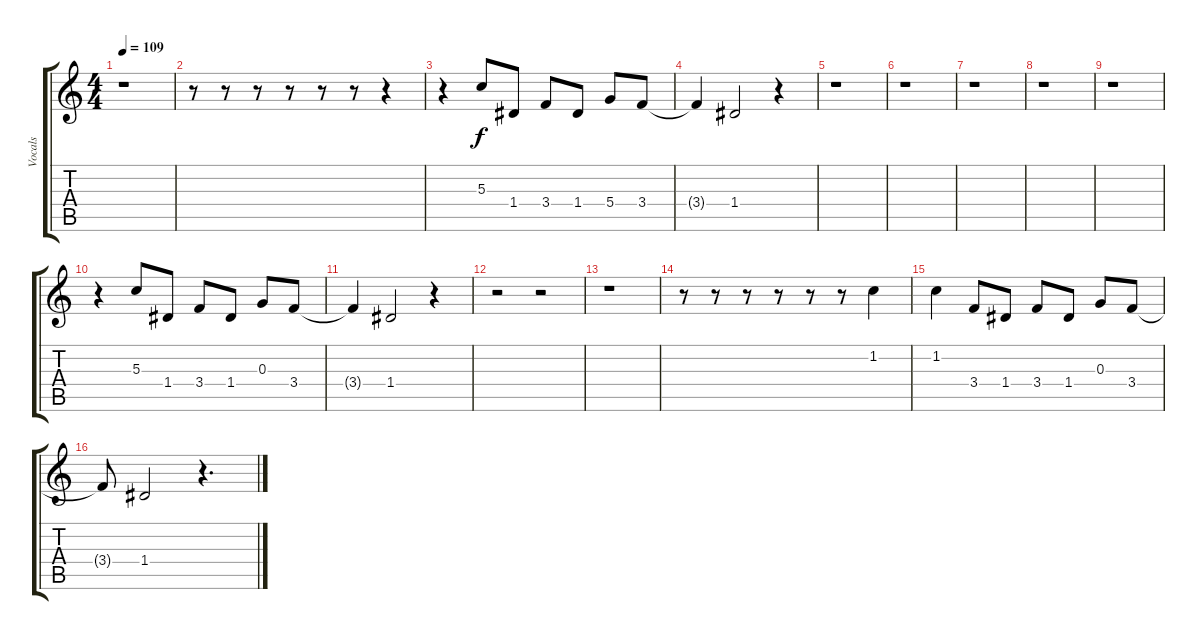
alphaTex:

\track ("Vocals" "Vocals") {instrument contrabass}
\staff {score tabs}
\tuning (E4 B3 G3 D3 A2 E2) {hide}
\ts (4 4)
\tempo 109
\clef g2
\ks c
r.1{dy f} |
r.8 r.8 r.8 r.8 r.8 r.8 r.4 |
r.4 5.3.8 1.4.8 3.4.8 1.4.8 5.4.8 3.4.8 |
3.4{t}.4 1.4.2 r.4 |
r.1 |
r.1 |
r.1 |
r.1 |
r.1 |
r.4 5.3.8 1.4.8 3.4.8 1.4.8 0.3.8 3.4.8 |
3.4{t}.4 1.4.2 r.4 |
r.2 r.2 |
r.1 |
r.8 r.8 r.8 r.8 r.8 r.8 1.2.4 |
1.2.4 3.4.8 1.4.8 3.4.8 1.4.8 0.3.8 3.4.8 |
3.4{t}.8 1.4.2 r.4{d}
